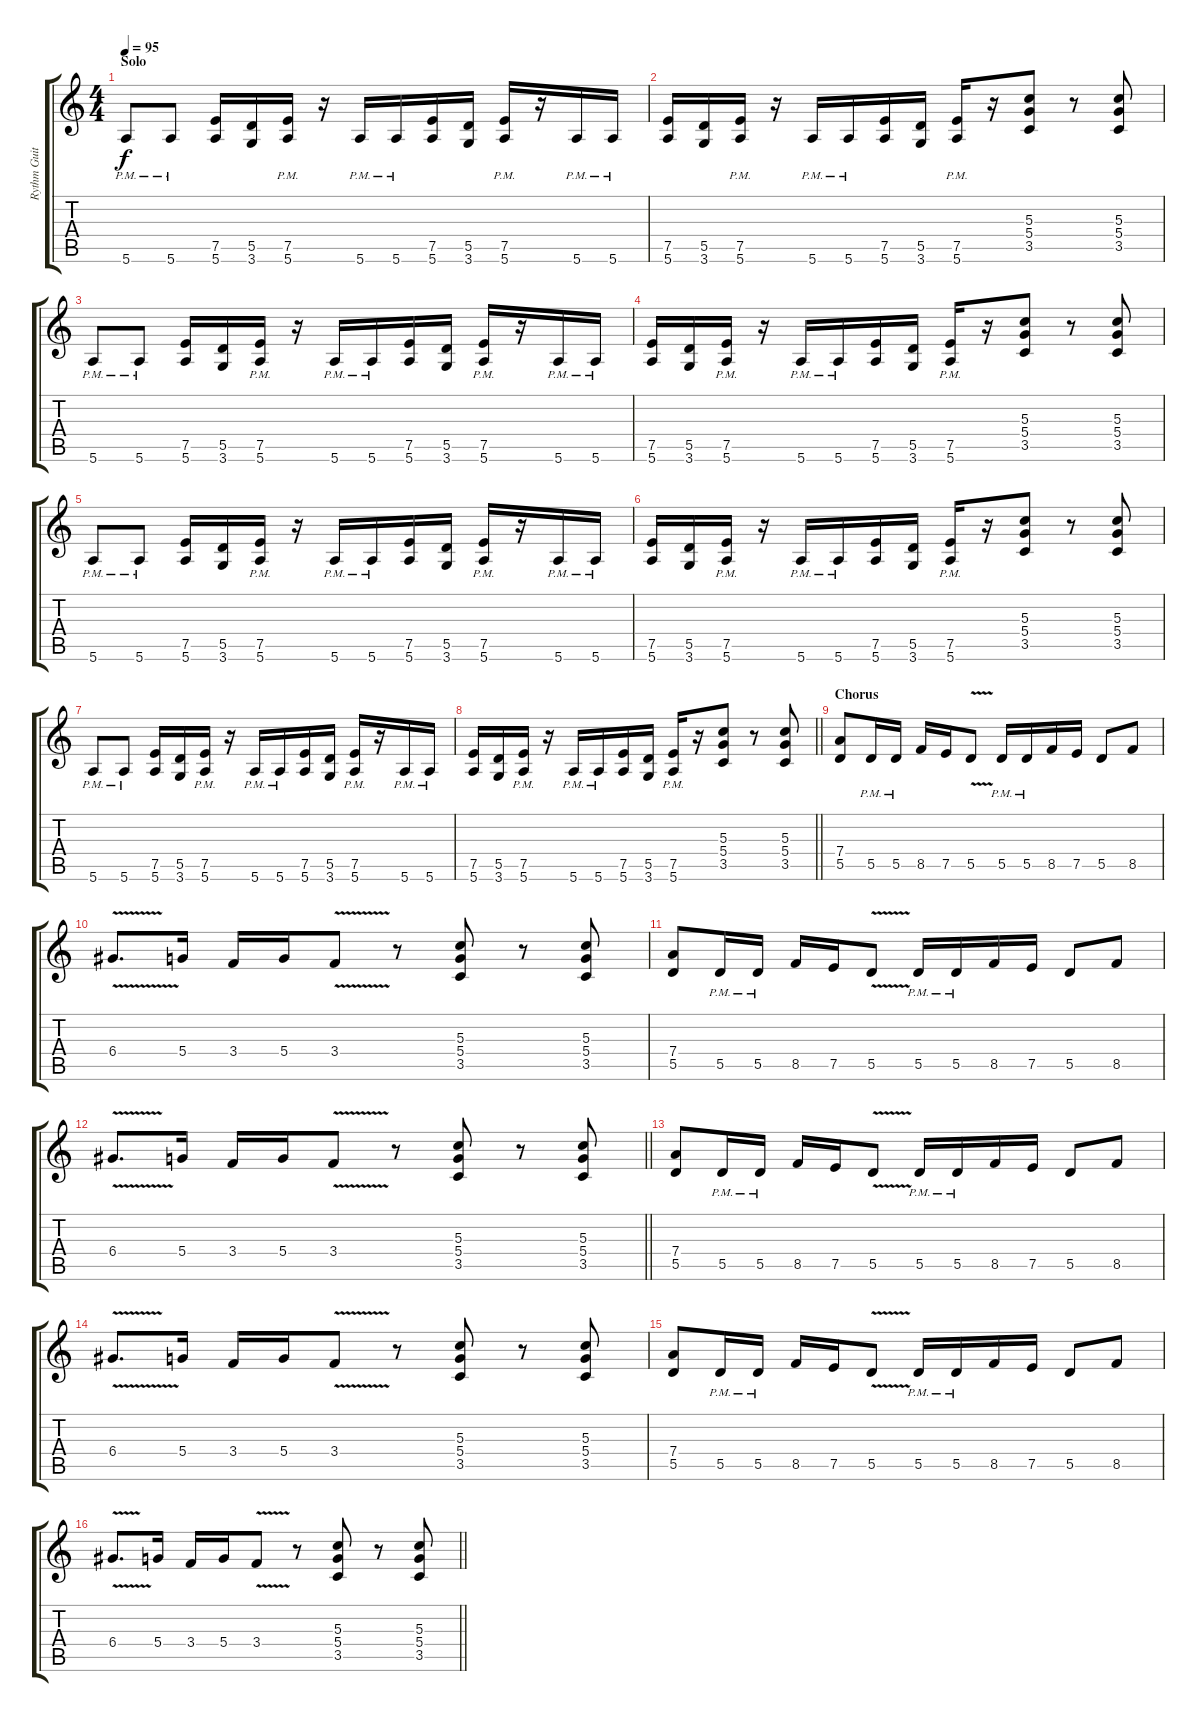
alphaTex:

\track ("Rythm Guitar" "Rythm Guit") {instrument distortionguitar}
\staff {score tabs}
\tuning (E4 B3 G3 D3 A2 E2) {hide}
\ts (4 4)
\section ("" "Solo")
\tempo 95
\clef g2
\ks c
5.6{pm}.8{dy f balance 8} 5.6{pm}.8 (7.5 5.6).16 (5.5 3.6).16 (7.5{pm} 5.6{pm}).16 r.16 5.6{pm}.16 5.6{pm}.16 (7.5 5.6).16 (5.5 3.6).16 (7.5{pm} 5.6{pm}).16 r.16 5.6{pm}.16 5.6{pm}.16 |
(7.5 5.6).16 (5.5 3.6).16 (7.5{pm} 5.6{pm}).16 r.16 5.6{pm}.16 5.6{pm}.16 (7.5 5.6).16 (5.5 3.6).16 (7.5{pm} 5.6{pm}).16 r.16 (5.3 5.4 3.5).8 r.8 (5.3 5.4 3.5).8 |
5.6{pm}.8 5.6{pm}.8 (7.5 5.6).16 (5.5 3.6).16 (7.5{pm} 5.6{pm}).16 r.16 5.6{pm}.16 5.6{pm}.16 (7.5 5.6).16 (5.5 3.6).16 (7.5{pm} 5.6{pm}).16 r.16 5.6{pm}.16 5.6{pm}.16 |
(7.5 5.6).16 (5.5 3.6).16 (7.5{pm} 5.6{pm}).16 r.16 5.6{pm}.16 5.6{pm}.16 (7.5 5.6).16 (5.5 3.6).16 (7.5{pm} 5.6{pm}).16 r.16 (5.3 5.4 3.5).8 r.8 (5.3 5.4 3.5).8 |
5.6{pm}.8 5.6{pm}.8 (7.5 5.6).16 (5.5 3.6).16 (7.5{pm} 5.6{pm}).16 r.16 5.6{pm}.16 5.6{pm}.16 (7.5 5.6).16 (5.5 3.6).16 (7.5{pm} 5.6{pm}).16 r.16 5.6{pm}.16 5.6{pm}.16 |
(7.5 5.6).16 (5.5 3.6).16 (7.5{pm} 5.6{pm}).16 r.16 5.6{pm}.16 5.6{pm}.16 (7.5 5.6).16 (5.5 3.6).16 (7.5{pm} 5.6{pm}).16 r.16 (5.3 5.4 3.5).8 r.8 (5.3 5.4 3.5).8 |
5.6{pm}.8 5.6{pm}.8 (7.5 5.6).16 (5.5 3.6).16 (7.5{pm} 5.6{pm}).16 r.16 5.6{pm}.16 5.6{pm}.16 (7.5 5.6).16 (5.5 3.6).16 (7.5{pm} 5.6{pm}).16 r.16 5.6{pm}.16 5.6{pm}.16 |
\barLineRight lightlight
(7.5 5.6).16 (5.5 3.6).16 (7.5{pm} 5.6{pm}).16 r.16 5.6{pm}.16 5.6{pm}.16 (7.5 5.6).16 (5.5 3.6).16 (7.5{pm} 5.6{pm}).16 r.16 (5.3 5.4 3.5).8 r.8 (5.3 5.4 3.5).8 |
\section ("" "Chorus")
(7.4 5.5).8{balance 0} 5.5{pm}.16 5.5{pm}.16 8.5.16 7.5.16 5.5{v}.8 5.5{pm}.16 5.5{pm}.16 8.5.16 7.5.16 5.5.8 8.5.8 |
6.4{v}.8{d} 5.4.16 3.4.16 5.4.16 3.4{v}.8 r.8 (5.3 5.4 3.5).8 r.8 (5.3 5.4 3.5).8 |
(7.4 5.5).8 5.5{pm}.16 5.5{pm}.16 8.5.16 7.5.16 5.5{v}.8 5.5{pm}.16 5.5{pm}.16 8.5.16 7.5.16 5.5.8 8.5.8 |
\barLineRight lightlight
6.4{v}.8{d} 5.4.16 3.4.16 5.4.16 3.4{v}.8 r.8 (5.3 5.4 3.5).8 r.8 (5.3 5.4 3.5).8 |
(7.4 5.5).8 5.5{pm}.16 5.5{pm}.16 8.5.16 7.5.16 5.5{v}.8 5.5{pm}.16 5.5{pm}.16 8.5.16 7.5.16 5.5.8 8.5.8 |
6.4{v}.8{d} 5.4.16 3.4.16 5.4.16 3.4{v}.8 r.8 (5.3 5.4 3.5).8 r.8 (5.3 5.4 3.5).8 |
(7.4 5.5).8 5.5{pm}.16 5.5{pm}.16 8.5.16 7.5.16 5.5{v}.8 5.5{pm}.16 5.5{pm}.16 8.5.16 7.5.16 5.5.8 8.5.8 |
\barLineRight lightlight
6.4{v}.8{d} 5.4.16 3.4.16 5.4.16 3.4{v}.8 r.8 (5.3 5.4 3.5).8 r.8 (5.3 5.4 3.5).8
